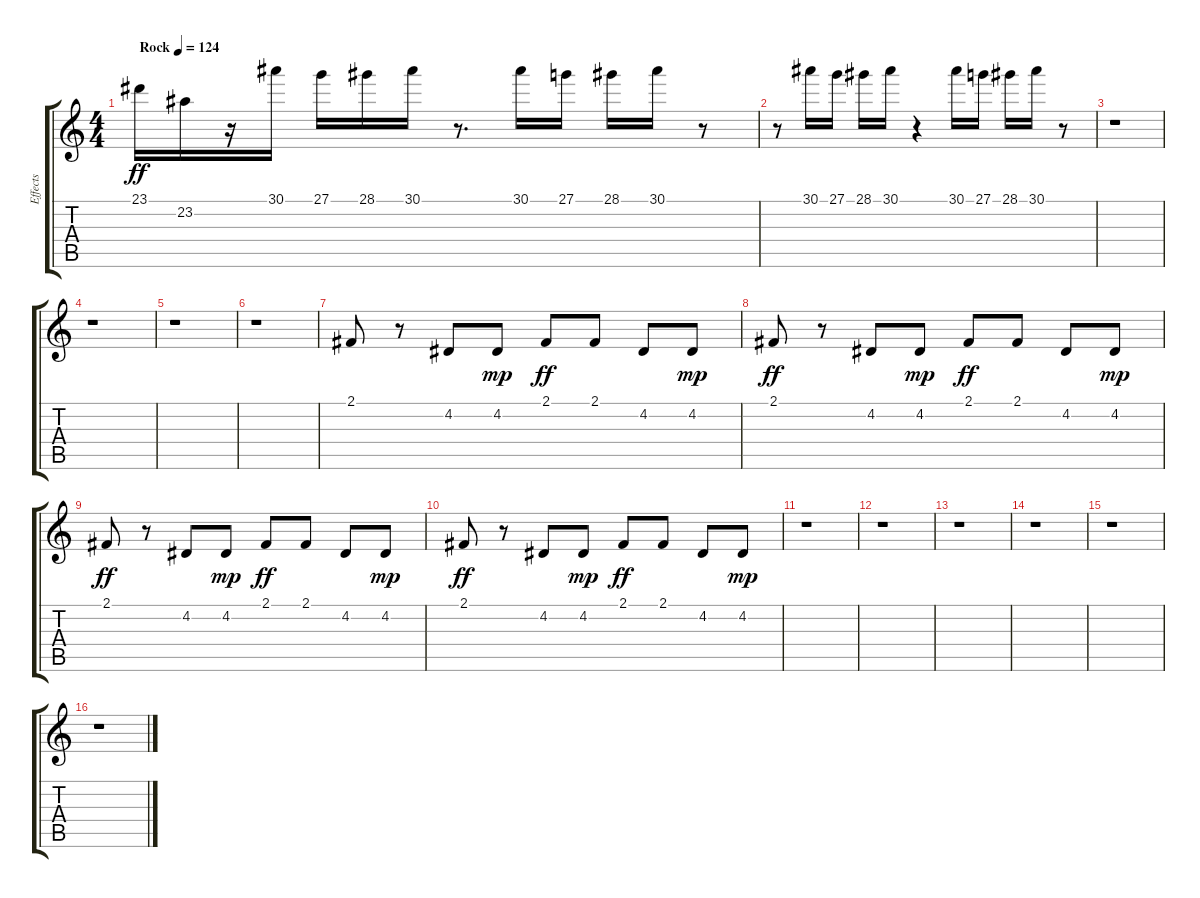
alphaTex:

\track ("Effects" "Effects") {instrument electricpiano1}
\staff {score tabs}
\tuning (E4 B3 G3 D3 A2 E2) {hide}
\ts (4 4)
\tempo (124 "Rock")
\clef g2
\ks c
23.1.16{dy ff instrument electricpiano1} 23.2.16 r.16 30.1.16 27.1.16 28.1.16 30.1.16 r.8{d} 30.1.16{volume 7} 27.1.16{volume 6} 28.1.16{volume 6} 30.1.16{volume 6} r.8 |
r.8 30.1.16{volume 4} 27.1.16{volume 3} 28.1.16{volume 3} 30.1.16 r.4 30.1.16{volume 2} 27.1.16{volume 2} 28.1.16{volume 1} 30.1.16 r.8 |
r.1 |
r.1 |
r.1 |
r.1 |
2.1.8{volume 13 instrument marimba} r.8 4.2.8 4.2.8{dy mp} 2.1.8{dy ff} 2.1.8 4.2.8 4.2.8{dy mp} |
2.1.8{dy ff} r.8 4.2.8 4.2.8{dy mp} 2.1.8{dy ff} 2.1.8 4.2.8 4.2.8{dy mp} |
2.1.8{dy ff} r.8 4.2.8 4.2.8{dy mp} 2.1.8{dy ff} 2.1.8 4.2.8 4.2.8{dy mp} |
2.1.8{dy ff} r.8 4.2.8 4.2.8{dy mp} 2.1.8{dy ff} 2.1.8 4.2.8 4.2.8{dy mp} |
r.1 |
r.1 |
r.1 |
r.1 |
r.1 |
r.1
